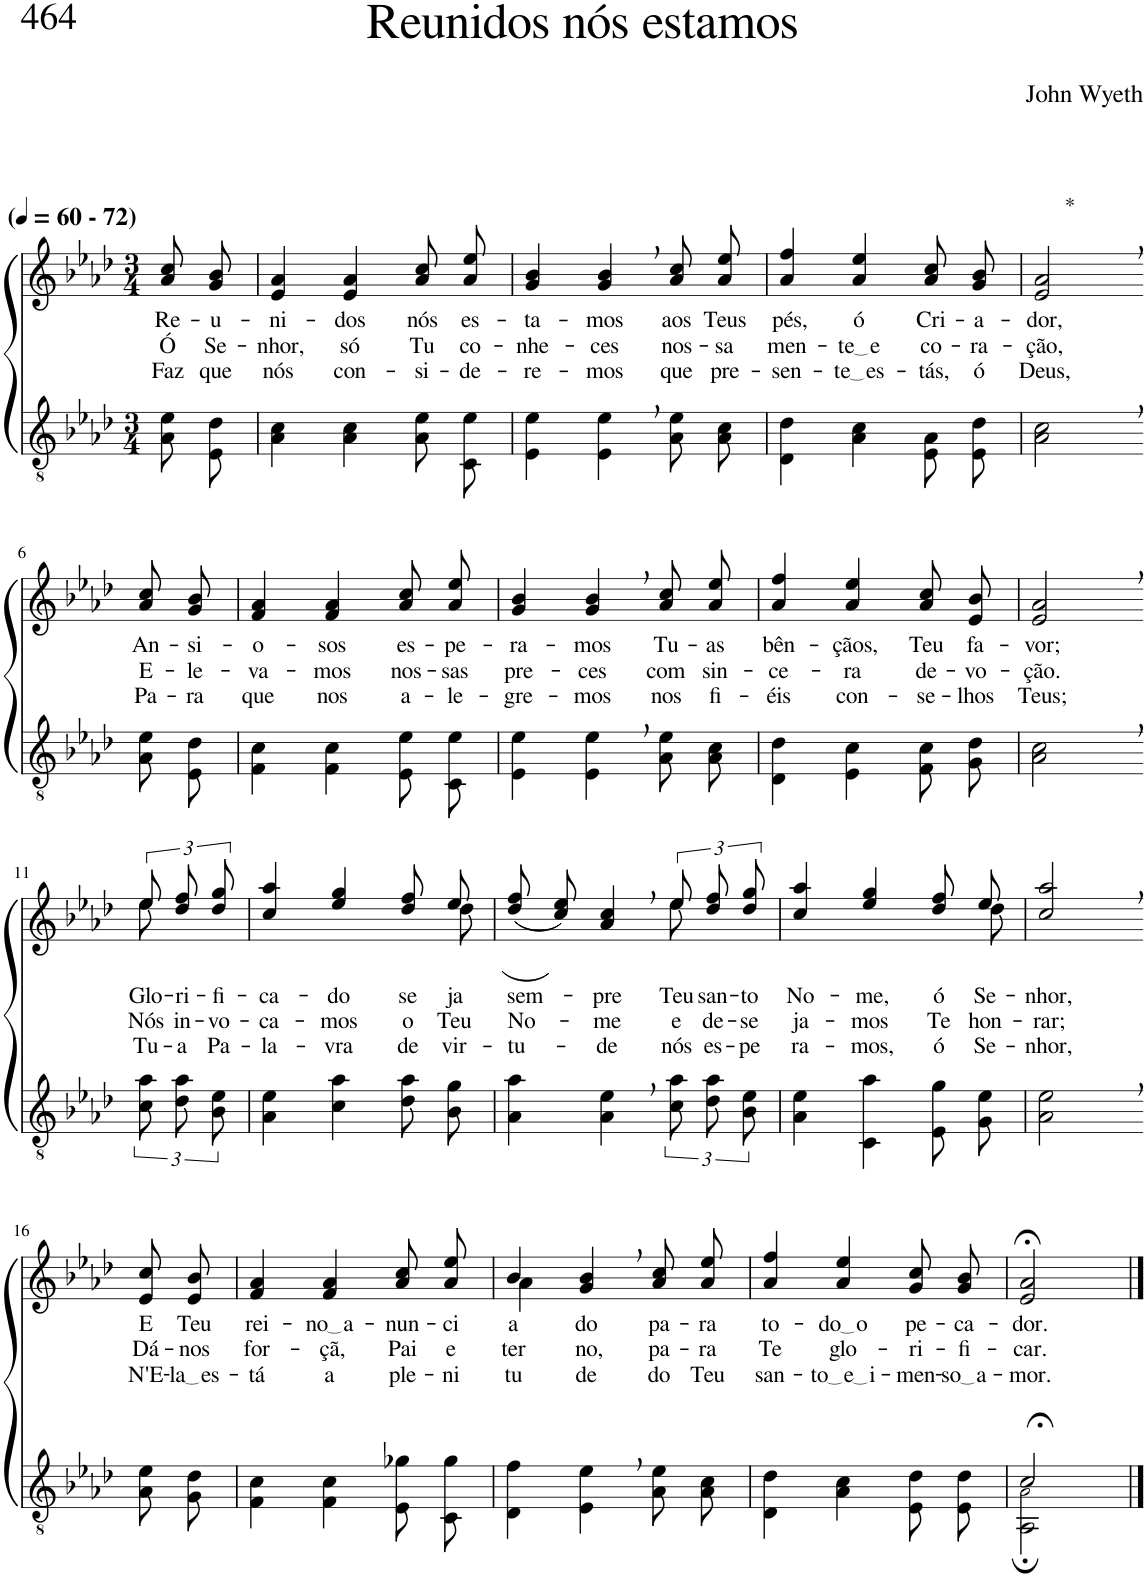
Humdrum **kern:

**kern	**kern	**text	**text	**text
*part2	*part1	*part1	*part1	*part1
*staff2	*staff1	*staff1	*staff1	*staff1
*I"Parte III e IV	*I"Parte I e II	*	*	*
*clefGv2	*clefG2	*	*	*
*Trd3c5	*Trd3c5	*	*	*
*k[b-e-a-d-]	*k[b-e-a-d-]	*	*	*
*M3/4	*M3/4	*	*	*
*MM60	*MM60	*	*	*
=1	=1	=1	=1	=1
!	!LO:TX:a:B:t=(	!	!	!
!	!LO:TX:a:B:t=- 72)	!	!	!
!	!	!LO:LY:b	!LO:LY:b	!LO:LY:b
8A-\ 8e-\L	8a-/ 8cc/L	Re-	Ó	Faz
!	!	!LO:LY:b	!LO:LY:b	!LO:LY:b
8E-\ 8d-\J	8g/ 8b-/J	-u-	Se-	que
=2	=2	=2	=2	=2
!	!	!LO:LY:b	!LO:LY:b	!LO:LY:b
4A-\ 4c\	4e-/ 4a-/	-ni-	-nhor,	nós
!	!	!LO:LY:b	!LO:LY:b	!LO:LY:b
4A-\ 4c\	4e-/ 4a-/	-dos	só	con-
!	!	!LO:LY:b	!LO:LY:b	!LO:LY:b
8A-\ 8e-\L	8a-\ 8cc\L	nós	Tu	-si-
!	!	!LO:LY:b	!LO:LY:b	!LO:LY:b
8C\ 8e-\J	8a-\ 8ee-\J	es-	co-	-de-
=3	=3	=3	=3	=3
!	!	!LO:LY:b	!LO:LY:b	!LO:LY:b
4E-\ 4e-\	4g/ 4b-/	-ta-	-nhe-	-re-
!	!	!LO:LY:b	!LO:LY:b	!LO:LY:b
4E-\, 4e-\,	4g/, 4b-/,	-mos	-ces	-mos
!	!	!LO:LY:b	!LO:LY:b	!LO:LY:b
8A-\ 8e-\L	8a-\ 8cc\L	aos	nos-	que
!	!	!LO:LY:b	!LO:LY:b	!LO:LY:b
8A-\ 8c\J	8a-\ 8ee-\J	Teus	-sa	pre-
=4	=4	=4	=4	=4
!	!	!LO:LY:b	!LO:LY:b	!LO:LY:b
4D-\ 4d-\	4a-/ 4ff/	pés,	men-	-sen-
!	!	!LO:LY:b	!LO:LY:b	!LO:LY:b
4A-\ 4c\	4a-/ 4ee-/	ó	te e	te es
!	!	!LO:LY:b	!LO:LY:b	!LO:LY:b
8E-/ 8A-/L	8a-/ 8cc/L	Cri-	co-	-tás,
!	!	!LO:LY:b	!LO:LY:b	!LO:LY:b
8E-/ 8d-/J	8g/ 8b-/J	-a-	-ra-	ó
=5	=5	=5	=5	=5
!	!LO:TX:a:t=*	!	!	!
!	!	!LO:LY:b	!LO:LY:b	!LO:LY:b
2A-\, 2c\,	2e-/, 2a-/,	-dor,	-ção,	Deus,
!!LO:LB:g=z
=6-	=6-	=6-	=6-	=6-
!	!	!LO:LY:b	!LO:LY:b	!LO:LY:b
8A-\ 8e-\L	8a-/ 8cc/L	An-	E-	Pa-
!	!	!LO:LY:b	!LO:LY:b	!LO:LY:b
8E-\ 8d-\J	8g/ 8b-/J	-si-	-le-	-ra
=7	=7	=7	=7	=7
!	!	!LO:LY:b	!LO:LY:b	!LO:LY:b
4F\ 4c\	4f/ 4a-/	-o-	-va-	que
!	!	!LO:LY:b	!LO:LY:b	!LO:LY:b
4F\ 4c\	4f/ 4a-/	-sos	-mos	nos
!	!	!LO:LY:b	!LO:LY:b	!LO:LY:b
8E-/ 8e-/L	8a-\ 8cc\L	es-	nos-	a-
!	!	!LO:LY:b	!LO:LY:b	!LO:LY:b
8C/ 8e-/J	8a-\ 8ee-\J	-pe-	-sas	-le-
=8	=8	=8	=8	=8
!	!	!LO:LY:b	!LO:LY:b	!LO:LY:b
4E-\ 4e-\	4g/ 4b-/	-ra-	pre-	-gre-
!	!	!LO:LY:b	!LO:LY:b	!LO:LY:b
4E-\, 4e-\,	4g/, 4b-/,	-mos	-ces	-mos
!	!	!LO:LY:b	!LO:LY:b	!LO:LY:b
8A-\ 8e-\L	8a-\ 8cc\L	Tu-	com	nos
!	!	!LO:LY:b	!LO:LY:b	!LO:LY:b
8A-\ 8c\J	8a-\ 8ee-\J	-as	sin-	fi-
=9	=9	=9	=9	=9
!	!	!LO:LY:b	!LO:LY:b	!LO:LY:b
4D-\ 4d-\	4a-/ 4ff/	bên-	-ce-	-éis
!	!	!LO:LY:b	!LO:LY:b	!LO:LY:b
4E-\ 4c\	4a-/ 4ee-/	-çãos,	-ra	con-
!	!	!LO:LY:b	!LO:LY:b	!LO:LY:b
8F/ 8c/L	8a-/ 8cc/L	Teu	de-	-se-
!	!	!LO:LY:b	!LO:LY:b	!LO:LY:b
8G/ 8d-/J	8e-/ 8b-/J	fa-	-vo-	-lhos
=10	=10	=10	=10	=10
!	!	!LO:LY:b	!LO:LY:b	!LO:LY:b
2A-\, 2c\,	2e-/, 2a-/,	-vor;	-ção.	Teus;
!!LO:LB:g=z
=11-	=11-	=11-	=11-	=11-
*	*^	*	*	*
!	!	!	!LO:LY:b	!LO:LY:b	!LO:LY:b
12c\ 12a-\L	12ee-\L	8ee-\	Glo-	Nós	Tu-
!	!	!	!LO:LY:b	!LO:LY:b	!LO:LY:b
12d-\ 12a-\	12dd-\ 12ff\	.	-ri-	in-	-a
.	.	8ryy	.	.	.
!	!	!	!LO:LY:b	!LO:LY:b	!LO:LY:b
12B-\ 12e-\J	12dd-\ 12gg\J	.	-fi-	-vo-	Pa-
=12	=12	=12	=12	=12	=12
!	!	!	!LO:LY:b	!LO:LY:b	!LO:LY:b
4A-\ 4e-\	4cc/ 4aa-/	8ryy	-ca-	-ca-	-la-
!	!	!	!LO:LY:b	!LO:LY:b	!LO:LY:b
*	*v	*v	*	*	*
4c\ 4a-\	4ee-/ 4gg/	-do	-mos	-vra
!	!	!LO:LY:b	!LO:LY:b	!LO:LY:b
8d-\ 8a-\L	8dd-\ 8ff\L	se-	o	de
*	*^	*	*	*
!	!	!	!LO:LY:b	!LO:LY:b	!LO:LY:b
8B-\ 8g\J	8ee-\J	8dd-\	-ja	Teu	vir-
=13	=13	=13	=13	=13	=13
!	!	!	!LO:LY:b	!LO:LY:b	!LO:LY:b
4A-\ 4a-\	2ryy	((8dd-\ 8ff\L	sem-	No-	-tu-
.	.	8cc\ 8ee-\J))	.	.	.
!	!	!	!LO:LY:b	!LO:LY:b	!LO:LY:b
4A-\, 4e-\,	.	4a-/ 4cc/	-pre	-me	-de
!	!	!	!LO:LY:b	!LO:LY:b	!LO:LY:b
12c\ 12a-\L	8ee-\	12ee-\L	Teu	e	nós
!	!	!	!LO:LY:b	!LO:LY:b	!LO:LY:b
12d-\ 12a-\	.	12dd-\ 12ff\	san-	de-	es-
.	8ryy	.	.	.	.
!	!	!	!LO:LY:b	!LO:LY:b	!LO:LY:b
12B-\ 12e-\J	.	12dd-\ 12gg\J	-to	-se-	-pe-
=14	=14	=14	=14	=14	=14
!	!	!	!LO:LY:b	!LO:LY:b	!LO:LY:b
4A-\ 4e-\	4cc/ 4aa-/	8ryy	No-	-ja-	-ra-
!	!	!	!LO:LY:b	!LO:LY:b	!LO:LY:b
*	*v	*v	*	*	*
4C\ 4a-\	4ee-/ 4gg/	-me,	-mos	-mos,
!	!	!LO:LY:b	!LO:LY:b	!LO:LY:b
8E-/ 8g/L	8dd-\ 8ff\L	ó	Te	ó
*	*^	*	*	*
!	!	!	!LO:LY:b	!LO:LY:b	!LO:LY:b
8G/ 8e-/J	8ee-\J	8dd-\	Se-	hon-	Se-
=15	=15	=15	=15	=15	=15
!	!	!	!LO:LY:b	!LO:LY:b	!LO:LY:b
*	*v	*v	*	*	*
2A-\, 2e-\,	2cc/, 2aa-/,	-nhor,	-rar;	-nhor,
!!LO:LB:g=z
=16-	=16-	=16-	=16-	=16-
!	!	!LO:LY:b	!LO:LY:b	!LO:LY:b
8A-\ 8e-\L	8e-/ 8cc/L	E	Dá-	N'E-
!	!	!LO:LY:b	!LO:LY:b	!LO:LY:b
8G\ 8d-\J	8e-/ 8b-/J	Teu	-nos	la es
=17	=17	=17	=17	=17
!	!	!LO:LY:b	!LO:LY:b	!LO:LY:b
4F\ 4c\	4f/ 4a-/	rei-	for-	-tá
!	!	!LO:LY:b	!LO:LY:b	!LO:LY:b
4F\ 4c\	4f/ 4a-/	no a	-çã,	a
!	!	!LO:LY:b	!LO:LY:b	!LO:LY:b
8E-\ 8g-X\L	8a-\ 8cc\L	-nun-	Pai	ple-
!	!	!LO:LY:b	!LO:LY:b	!LO:LY:b
8C\ 8g-\J	8a-\ 8ee-\J	-ci-	e-	-ni-
=18	=18	=18	=18	=18
*	*^	*	*	*
!	!	!	!LO:LY:b	!LO:LY:b	!LO:LY:b
4D-\ 4f\	4b-/	4a-\	a-	-ter-	-tu-
!	!	!	!LO:LY:b	!LO:LY:b	!LO:LY:b
4E-\, 4e-\,	4g/, 4b-/,	2ryy	-do	-no,	-de
!	!	!	!LO:LY:b	!LO:LY:b	!LO:LY:b
8A-\ 8e-\L	8a-\ 8cc\L	.	pa-	pa-	do
!	!	!	!LO:LY:b	!LO:LY:b	!LO:LY:b
8A-\ 8c\J	8a-\ 8ee-\J	.	-ra	-ra	Teu
*	*v	*v	*	*	*
=19	=19	=19	=19	=19
!	!	!LO:LY:b	!LO:LY:b	!LO:LY:b
4D-\ 4d-\	4a-/ 4ff/	to-	Te	san-
!	!	!LO:LY:b	!LO:LY:b	!LO:LY:b
4A-\ 4c\	4a-/ 4ee-/	do o	glo-	to e i
!	!	!LO:LY:b	!LO:LY:b	!LO:LY:b
8E-/ 8d-/L	8g/ 8cc/L	pe-	-ri-	-men-
!	!	!LO:LY:b	!LO:LY:b	!LO:LY:b
8E-/ 8d-/J	8g/ 8b-/J	-ca-	-fi-	so a
=20	=20	=20	=20	=20
*^	*	*	*	*
!	!	!	!LO:LY:b	!LO:LY:b	!LO:LY:b
2c;</	2AA-\; 2A-!\;	2e-/;< 2a-/;<	-dor.	-car.	-mor.
*v	*v	*	*	*	*
==	==	==	==	==
*-	*-	*-	*-	*-
